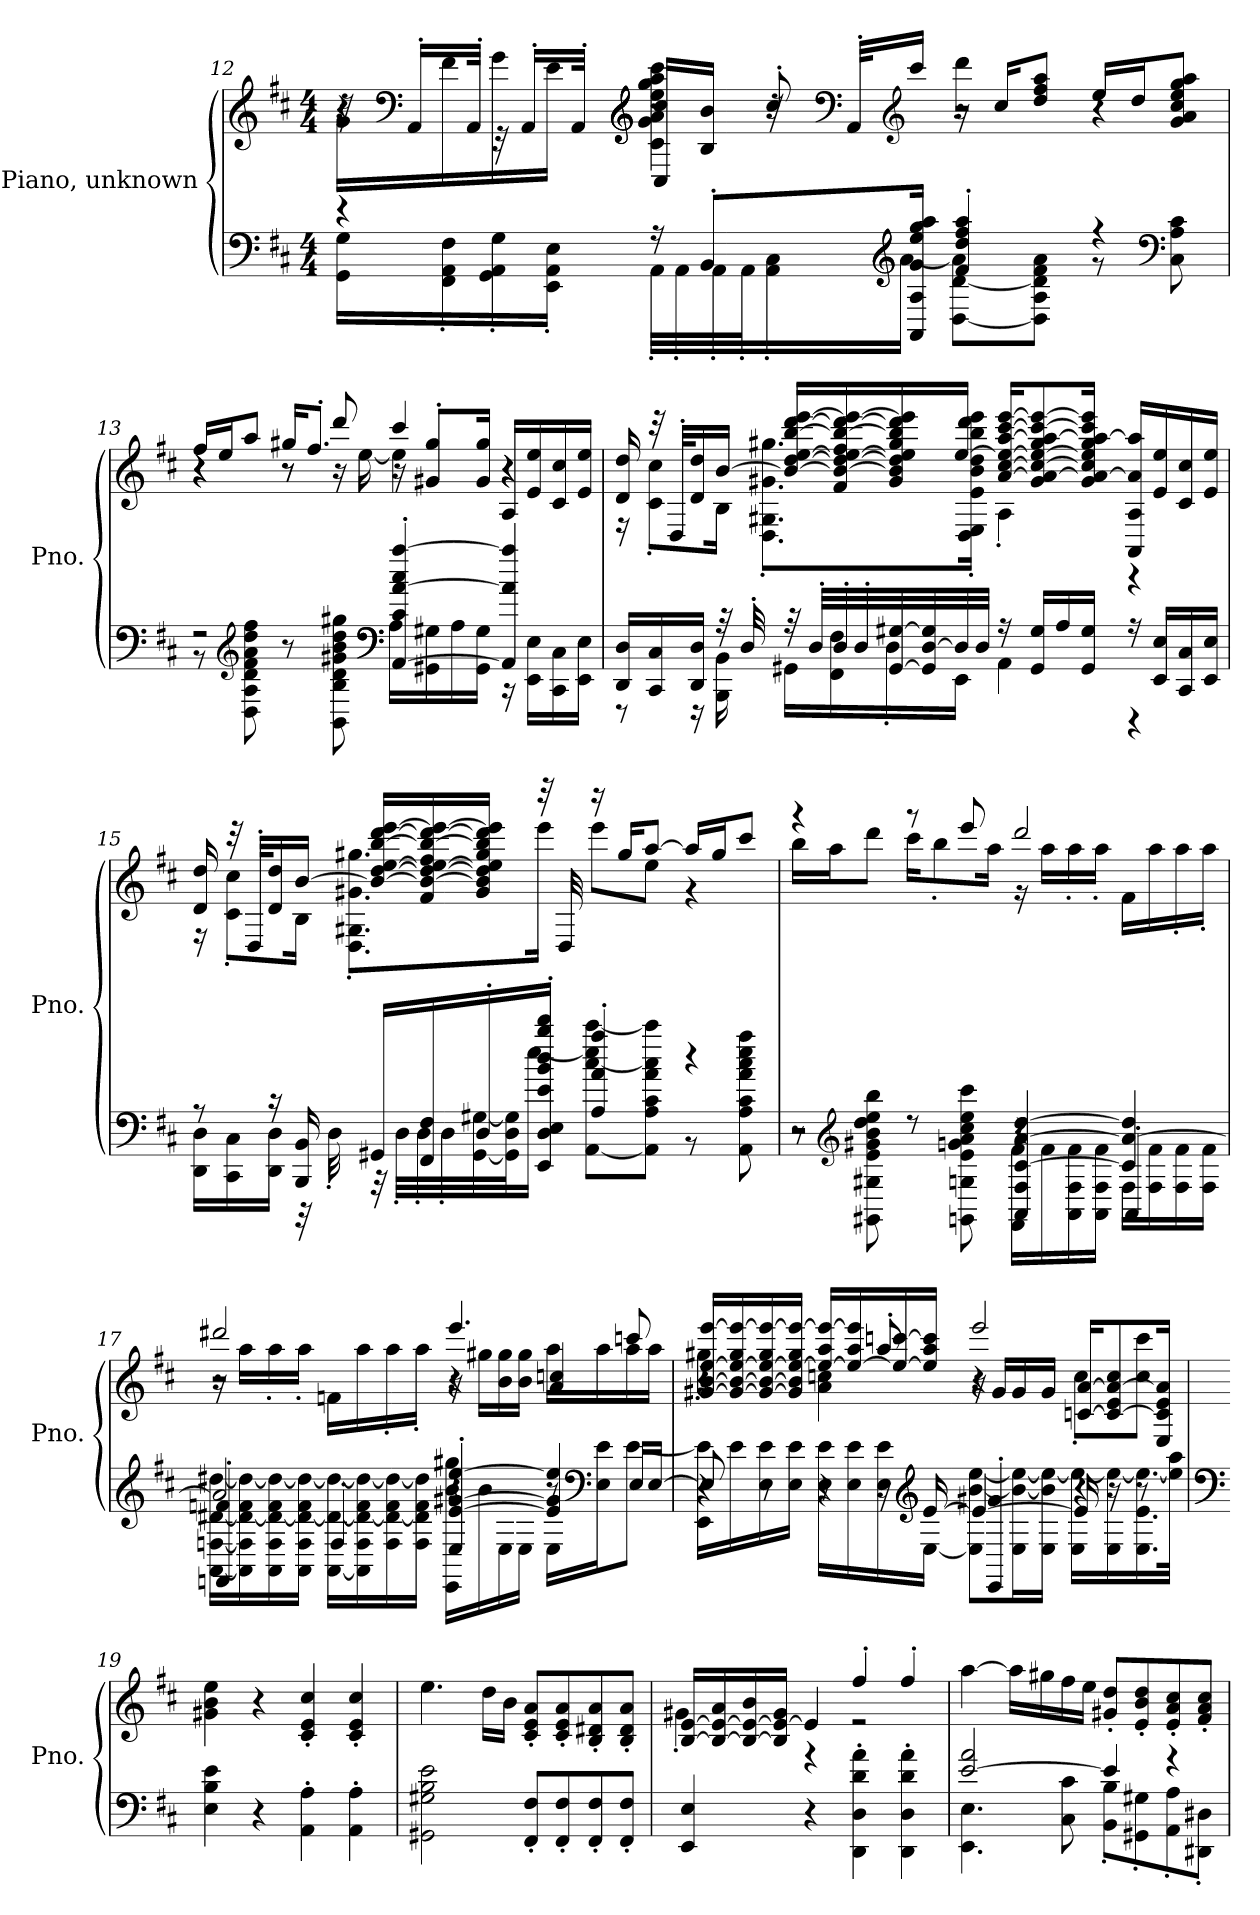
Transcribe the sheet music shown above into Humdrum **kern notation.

**kern	**kern
*part1	*part1
*staff2	*staff1
*I"Piano, unknown	*
*I'Pno.	*
!!LO:LB:g=z
*clefF4	*clefG2
*k[f#c#]	*k[f#c#]
*M4/4	*M4/4
=12	=12
*^	*^
*	*	*	*^
4r	16GG\ 16G\LL	4r	16g\LL	32r
*	*	*clefF4	*	*
.	.	.	.	16AA'/LL
.	16FF#\' 16AA\' 16F#\'	.	16f#\	.
.	.	.	.	32AA'/JJk
.	16GG\' 16AA\' 16G\'	.	16g\	32r
.	.	.	.	16AA'/LL
.	16EE\' 16AA\' 16E\'JJ	.	16e\JJ	.
.	.	.	.	32AA'/JJk
*	*	*clefG2	*	*
16r	32AA'\LLL	8r	4c#\ 4g\ 4a\ 4ee\ 4gg\ 4aa\ 4ccc#\	16C#/ 16cc#/LL
.	32AA'\	.	.	.
8BB'/L	32AA'\	.	.	16B/ 16b/JJ
.	32AA'\J	.	.	.
.	16AA\' 16C#\'	8cc#'/	.	32r
*	*	*clefF4	*	*
.	.	.	.	32AA'/KLL
*clefG2	*	*clefG2	*	*
16AA/ 16A/ 16g/ 16ee/ 16gg/ 16aa/Jk	[16a\JJ	.	.	16ccc#/JJ
4f#/' 4dd/' 4ff#/' 4aa/'	[8D\ [8d\ 8a\]L	2r	4ddd'\	16r
.	.	.	.	16cc#/KL
.	8D\] 8A\ 8d\] 8f#\ 8a\J	.	.	8dd/ 8ff#/ 8aa/J
4r	8r	.	4r	16ee/LL
.	.	.	.	16dd/J
*clefF4	*	*	*	*
.	8C#\ 8A\ 8c#\	.	.	8g/ 8a/ 8cc#/ 8ee/ 8gg/ 8aa/J
!!LO:LB:g=z	!!	!!
=13	=13	=13	=13	=13
2r	8r	4r	4r	16ff#/LL
.	.	.	.	16ee/J
*clefG2	*	*	*	*
.	8D\ 8A\ 8d\ 8f#\ 8a\ 8dd\ 8ff#\	.	.	8aa/J
.	8r	8r	8r	16gg#X/KL
.	.	.	.	8.ff#'/J
.	8BB\ 8B\ 8d\ 8g#X\ 8b\ 8dd\ 8gg#X\	8ddd/	16r	.
.	.	.	[16ee\	.
*clefF4	*	*	*	*
[4AA/' 4c#/' [4a/' 4cc#/' [4aa/'	16A\LL	4ccc#/	4ee\]	16r
.	16GG#X\ 16G#X\	.	.	8g#X/' 8gg#/'L
.	16A\	.	.	.
.	16GG#\ 16G#\JJ	.	.	16g#/ 16gg#/Jk
4AA/] 4a/] 4aa/]	16r	4r	4r	16A/LL
.	16EE\ 16E\LL	.	.	16e/ 16ee/
.	16CC#\ 16C#\	.	.	16c#/ 16cc#/
.	16EE\ 16E\JJ	.	.	16e/ 16ee/JJ
*	*	*	*v	*v
!!LO:LB:g=z
=14	=14	=14	=14
16DD/ 16D/LL	8r	16d/ 16dd/	16r
16CC#/ 16C#/	.	32r	8c#\' 8cc#\'L
.	.	32D'/KLL	.
16DD/ 16D/JJ	16r	16d/ 16dd/	.
32r	16BBB\ 16BB\	[16b/JJ	16B\Jk
32D'/	.	.	.
32r	16GG#X\LL	16b/_ [16dd/ [16ee/ [16bb/ [16ddd/ [16eee/LL	8.D\' 8.G#X\' 8.g#X\' 8.gg#X\'L
32D'/LLL	.	.	.
32D'/	16FF#\ 16F#\	16f#/ 16b/_ 16dd/_ 16ee/_ 16ff#/ 16bb/_ 16ddd/_ 16eee/_	.
32D'/	.	.	.
[32GG#/ [32G#X/	16D'\	16g#/ 16b/] 16dd/] 16ee/] 16gg#/ 16bb/] 16ddd/] 16eee/]	.
32GG#/] [32D/ 32G#/]	.	.	.
32D/]	16EE\JJ	[16ee/JJ	16D\' 16E\' 16e\' 16b\' 16dd\' 16bb\' 16ddd\' 16eee\'Jk
32D/JJJ	.	.	.
16r	4AA\	[16a/ [16cc#/ 16ee/_ [16aa/ [16ccc#/ [16eee/KL	4A'\
16GG#/ 16G#/LL	.	8g#/ 8a/_ 8cc#/_ 8ee/_ 8gg#/ 8aa/_ 8ccc#/_ 8eee/_	.
16A/	.	.	.
16GG#/ 16G#/JJ	.	16g#/ 16a/_ 16cc#/] 16ee/] 16gg#/ 16aa/_ 16ccc#/] 16eee/]Jk	.
16r	4r	16AA/ 16A/ 16a/] 16aa/]LL	4r
16EE/ 16E/LL	.	16e/ 16ee/	.
16CC#/ 16C#/	.	16c#/ 16cc#/	.
16EE/ 16E/JJ	.	16e/ 16ee/JJ	.
!!LO:LB:g=z	!!
=15	=15	=15	=15
8r	16DD\ 16D\LL	16d/ 16dd/	16r
.	16CC#\ 16C#\	32r	8c#\' 8cc#\'L
.	.	32D'/KLL	.
16r	16DD\ 16D\JJ	16d/ 16dd/	.
16BBB/ 16BB/	32r	[16b/JJ	16B\Jk
.	32D'\	.	.
16GG#X/LL	32r	16b/_ [16dd/ [16ee/ [16bb/ [16ddd/ [16eee/LL	8.D\' 8.G#X\' 8.g#X\' 8.gg#X\'L
.	32D'\LLL	.	.
16FF#/ 16F#/	32D'\	16f#/ 16b/_ 16dd/_ 16ee/_ 16ff#/ 16bb/_ 16ddd/_ 16eee/_	.
.	32D'\	.	.
16D'/	[32GG#\ [32G#X\	16g#/ 16b/] 16dd/] 16ee/] 16gg#/ 16bb/] 16ddd/] 16eee/]JJ	.
.	32GG#\] 32D\ 32G#\]J	.	.
16EE/' 16D/' 16E/' 16e/' 16b/' 16dd/' 16bb/' 16ddd/'JJ	[16ee\JJ	32r	16eee\Jk
.	.	32D/	.
4A/' 4a/' 4aa/'	[8AA\ [8cc#\ 8ee\] [8ccc#\L	16r	8eee\L
.	.	16gg#/KL	.
.	8AA\] 8A\ 8c#\ 8a\ 8cc#\] 8ccc#\]J	[8aa/J	8ee\J
4r	8r	16aa/LL]	4r
.	.	16gg#/J	.
.	8AA\ 8A\ 8c#\ 8a\ 8cc#\ 8ee\ 8aa\	8ccc#/J	.
!!LO:LB:g=z	!!
=16	=16	=16	=16
*	*^	*	*
2r	8r	2r	4r	16bb\LL
.	.	.	.	16aa\J
*clefG2	*	*	*	*
.	8GG#X\ 8G#X\ 8e\ 8g#X\ 8b\ 8dd\ 8ee\ 8bb\	.	.	8ddd\J
.	8r	.	8r	16ccc#\KL
.	.	.	.	8bb'\
.	8GGn\ 8Gn\ 8e\ 8gn\ 8a\ 8cc#\ 8ee\ 8ccc#\	.	8eee/	.
.	.	.	.	16aa\Jk
4AA/ 4F#/ [4c#/ [4a/ [4dd/	16FF#\ 16f#\LL	4r	2ddd/	16r
.	16f#\	.	.	16aa\LL
.	16AA\ 16F#\ 16f#\	.	.	16aa'\
.	16AA\ 16F#\ 16f#\JJ	.	.	16aa'\JJ
4c#/] 4a/_ 4dd/]	16F#\LL	4AA'/	.	16f#\LL
.	16F#\ 16f#\	.	.	16aa\
.	16F#\ 16f#\	.	.	16aa'\
.	16F#\ 16f#\JJ	.	.	16aa'\JJ
!!LO:PB:g=z
=17	=17	=17	=17	=17
*	*	*	*	*^
2a/]	[16AA\ [16Fn\ [16d#X\ [16dd#X\LL	4FFn/' 4fn/'	2ddd#X/	16r	2r
.	16AA\] 16F\] 16d#\_ 16f\ 16dd#\_	.	.	16aa\LL	.
.	16AA\ 16F\ 16d#\_ 16f\ 16dd#\_	.	.	16aa'\	.
.	16AA\ 16F\ 16d#\_ 16f\ 16dd#\_JJ	.	.	16aa'\JJ	.
.	[16AA\ 16d#\_ 16dd#\_LL	4F'/	.	16fn\LL	.
.	16AA\] 16F\ 16d#\_ 16f\ 16dd#\_	.	.	16aa\	.
.	16F\ 16d#\_ 16f\ 16dd#\_	.	.	16aa'\	.
.	16F\ 16d#\] 16f\ 16dd#\]JJ	.	.	16aa'\JJ	.
4E/' [4e/' [4g#X/' [4ee/'	16EE\ 16b\ 16gg#X\LL	4r	4.eee/	16r	4r
.	16b\	.	.	16gg#X\LL	.
.	16E\	.	.	16b\ 16gg#\	.
.	16E\JJ	.	.	16b\ 16gg#\JJ	.
4e/] 4g#/] 4ee/]	16E\LL	8r	.	16aa\LL	4a/ 4ccn/
*clefF4	*	*	*	*	*
.	16E\ 16e\J	.	.	16aa\	.
.	[8e\J	16E/LL	8cccn/	16aa\	.
.	.	[16E/JJ	.	16aa\JJ	.
!!LO:LB:g=z	!!	!!
=18	=18	=18	=18	=18	=18
4r	16EE\ 16e\]LL	8E/]	4r	4gg#X'\	[16g#X/ [16b/ [16ee/ [16eee/LL
.	16e\	.	.	.	16g#/_ 16b/_ 16ee/_ 16gg#/ 16eee/_
.	16E\ 16e\	8r	.	.	16g#/_ 16b/_ 16ee/_ 16gg#/ 16eee/_
.	16E\ 16e\JJ	.	.	.	16g#/] 16b/] 16ee/_ 16gg#/ 16eee/_JJ
8r	16E\ 16e\LL	4r	8r	4a\ 4ccn\	16ee/_ 16aa/ 16eee/_LL
.	16E\ 16e\	.	.	.	16ee/_ 16aa/ 16eee/]
16r	16E\ 16e\	.	8aa'/	.	16ee/_ [16cccn/
*clefG2	*	*	*	*	*
[16e/	[16E\JJ	.	.	.	16ee/] 16aa/ 16ccc/]JJ
4e/_	8E\] [8b\ [8ee\L	4EE/' 4g#X/'	2eee/	4r	16r
.	.	.	.	.	16g#/LL
.	16E\ 16b\_ 16ee\_L	.	.	.	16g#/
.	16E\ 16b\] 16ee\_JJ	.	.	.	16g#/JJ
16e/]	16E\ 16ee\_LL	4r	.	8cc'\L	[16cn/ [16a/KL
16r	16E\ 16ee\_	.	.	.	8c/_ 8e/ 8a/_ 8cc/
8r	16.E\ 16.e\ 16.ee\_	.	.	8cc\ 8ccc\J	.
.	.	.	.	.	16E/ 16c/] 16e/ 16a/]Jk
.	32ee\] 32aa\JJk	.	.	.	.
*v	*v	*v	*	*	*
*	*v	*v	*v
=19	=19
*clefF4	*
4E\ 4B\ 4e\	4g#X\ 4b\ 4ee\
4r	4r
4AA\' 4A\'	4c#/' 4e/' 4cc#/'
4AA\' 4A\'	4c#/' 4e/' 4cc#/'
=20	=20
2GG#X\ 2G#X\ 2B\ 2e\	4.ee\
.	16dd\LL
.	16b\JJ
8FF#/' 8F#/'L	8c#/' 8e/' 8a/'L
8FF#/' 8F#/'	8c#/' 8e/' 8a/'
8FF#/' 8F#/'	8B/' 8d#X/' 8a/'
8FF#/' 8F#/'J	8B/' 8d#/' 8a/'J
!!LO:LB:g=z
=21	=21
*	*^
4EE/ 4E/	[16B/ [16e/LL	4g#X'\
.	16B/_ 16e/_ 16a/	.
.	16B/_ 16e/_ 16b/	.
.	16B/] 16e/_ 16g#/JJ	.
4r	4e/]	4r
4DD\' 4D\' 4d\' 4a\'	4ff#'/	2r
4DD\' 4D\' 4d\' 4a\'	4ff#'/	.
*	*v	*v
=22	=22
*^	*
[2e/ 2a/	4.EE\ 4.E\	[4aa\
.	.	16aa\LL]
.	.	16gg#X\
.	8C#\ 8c#\	16ff#\
.	.	16ee\JJ
4e/]	8BB\' 8B\'L	8g#X/' 8dd/'L
.	8GG#X\' 8G#X\'	8e/' 8b/' 8dd/'
4r	8AA\' 8A\'	8e/' 8a/' 8cc#/'
.	8DD#X\' 8D#X\'J	8f#/' 8a/' 8cc#/'J
*v	*v	*
=	=
*-	*-
